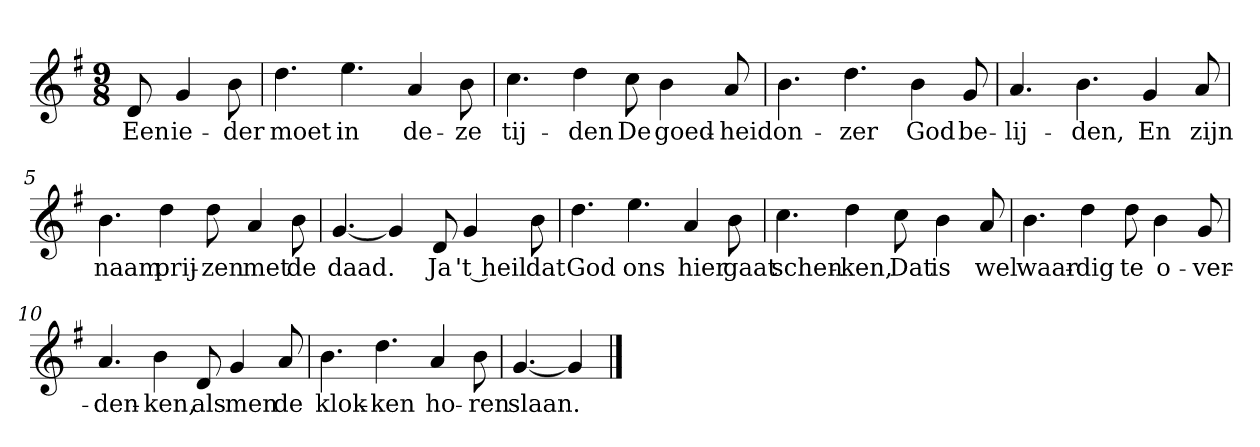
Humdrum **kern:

**kern	**text
*part1	*part1
*staff1	*staff1
*clefG2	*
*k[f#]	*
*G:	*
*M9/8	*
*MM120	*
=	=
8d	Een
4g	ie-
8b	-der
=1	=1
4.dd	moet
4.ee	in
4a	de-
8b	-ze
=2	=2
4.cc	tij-
4dd	-den
8cc	De
4b	goed-
8a	-heid
=3	=3
4.b	on-
4.dd	-zer
4b	God
8g	be-
=4	=4
4.a	-lij-
4.b	-den,
4g	En
8a	zijn
=5	=5
4.b	naam
4dd	prij-
8dd	-zen
4a	met
8b	de
=6	=6
[4.g	daad.
4g]	.
8d	Ja
4g	't heil
8b	dat
=7	=7
4.dd	God
4.ee	ons
4a	hier
8b	gaat
=8	=8
4.cc	schen-
4dd	-ken,
8cc	Dat
4b	is
8a	wel
=9	=9
4.b	waar-
4dd	-dig
8dd	te
4b	o-
8g	-ver-
=10	=10
4.a	-den-
4b	-ken,
8d	als
4g	men
8a	de
=11	=11
4.b	klok-
4.dd	-ken
4a	ho-
8b	-ren
=12	=12
[4.g	slaan.
4g]	.
==	==
*-	*-
